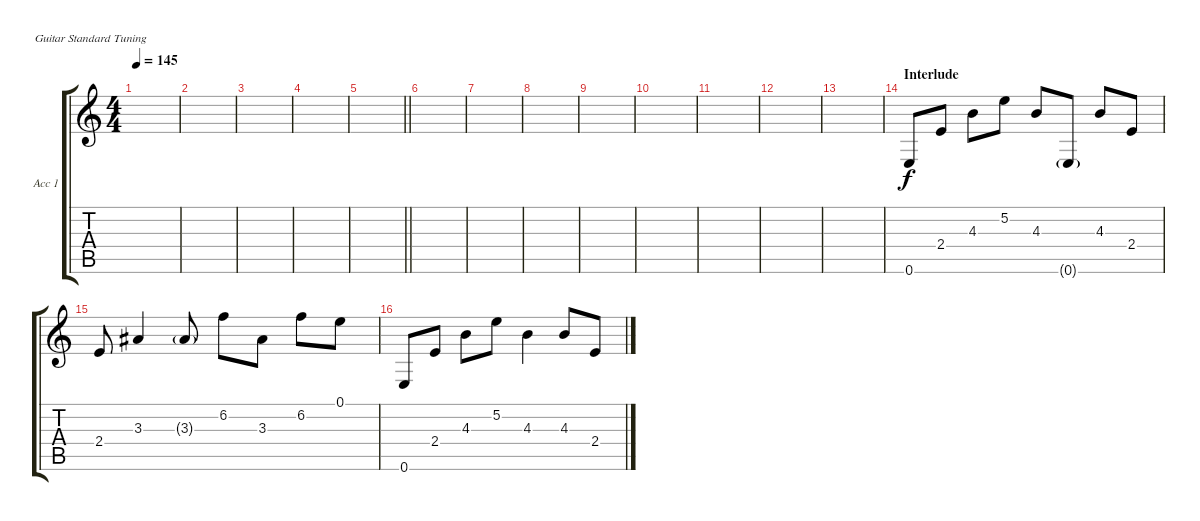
\defaultSystemsLayout 4
\bracketExtendMode groupsimilarinstruments
\firstSystemTrackNameOrientation horizontal
\otherSystemsTrackNameOrientation horizontal
\track ("Guitar Acoustic 1" "Acc 1") {instrument acousticguitarsteel}
\staff {score tabs}
\tuning (E4 B3 G3 D3 A2 E2)
\ts (4 4)
\tempo 145
\clef g2
\ks c
|
|
|
|
\barLineRight lightlight
|
|
|
|
|
|
|
|
|
\section ("" "Interlude")
0.6.8 2.4.8 4.3.8 5.2.8 4.3.8 0.6{g}.8 4.3.8 2.4.8 |
2.4.8 3.3.4 3.3{g}.8 6.2.8 3.3.8 6.2.8 0.1.8 |
0.6.8 2.4.8 4.3.8 5.2.8 4.3.4 4.3.8 2.4.8
